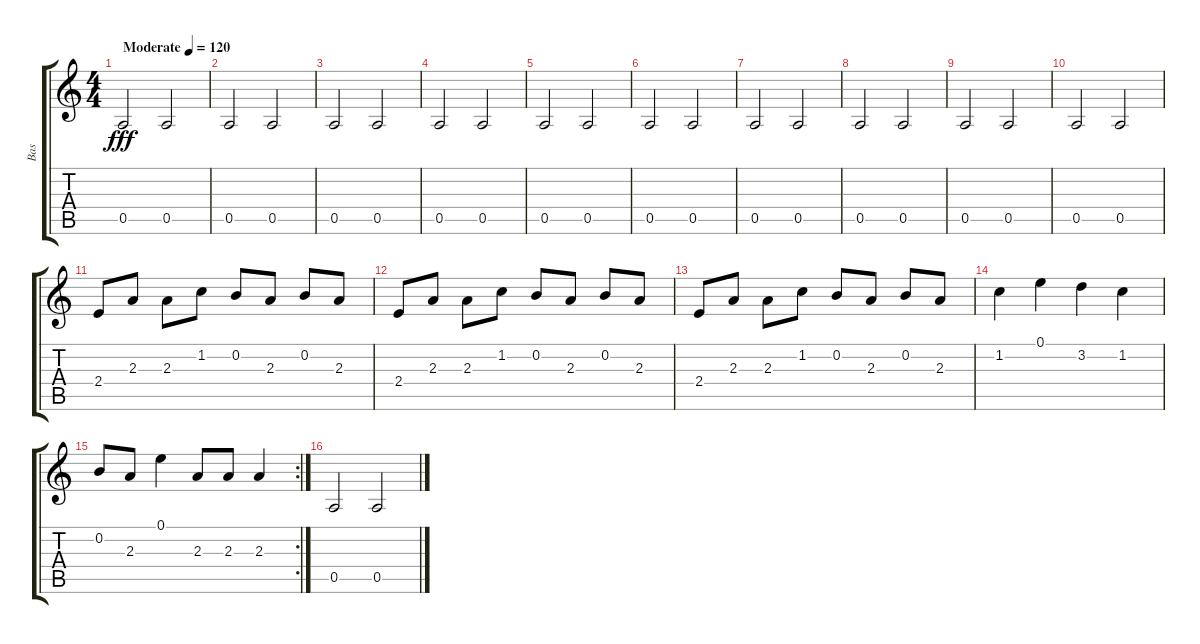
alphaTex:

\track ("Bas" "Bas") {instrument acousticguitarsteel}
\staff {score tabs}
\tuning (E4 B3 G3 D3 A2 E2) {hide}
\ts (4 4)
\tempo (120 "Moderate")
\clef g2
\ks c
0.5.2{dy fff instrument acousticguitarsteel} 0.5.2 |
0.5.2 0.5.2 |
0.5.2 0.5.2 |
0.5.2 0.5.2 |
0.5.2 0.5.2 |
0.5.2 0.5.2 |
0.5.2 0.5.2 |
0.5.2 0.5.2 |
0.5.2 0.5.2 |
0.5.2 0.5.2 |
2.4.8 2.3.8 2.3.8 1.2.8 0.2.8 2.3.8 0.2.8 2.3.8 |
2.4.8 2.3.8 2.3.8 1.2.8 0.2.8 2.3.8 0.2.8 2.3.8 |
2.4.8 2.3.8 2.3.8 1.2.8 0.2.8 2.3.8 0.2.8 2.3.8 |
1.2.4 0.1.4 3.2.4 1.2.4 |
\rc 2
0.2.8 2.3.8 0.1.4 2.3.8 2.3.8 2.3.4 |
0.5.2 0.5.2
